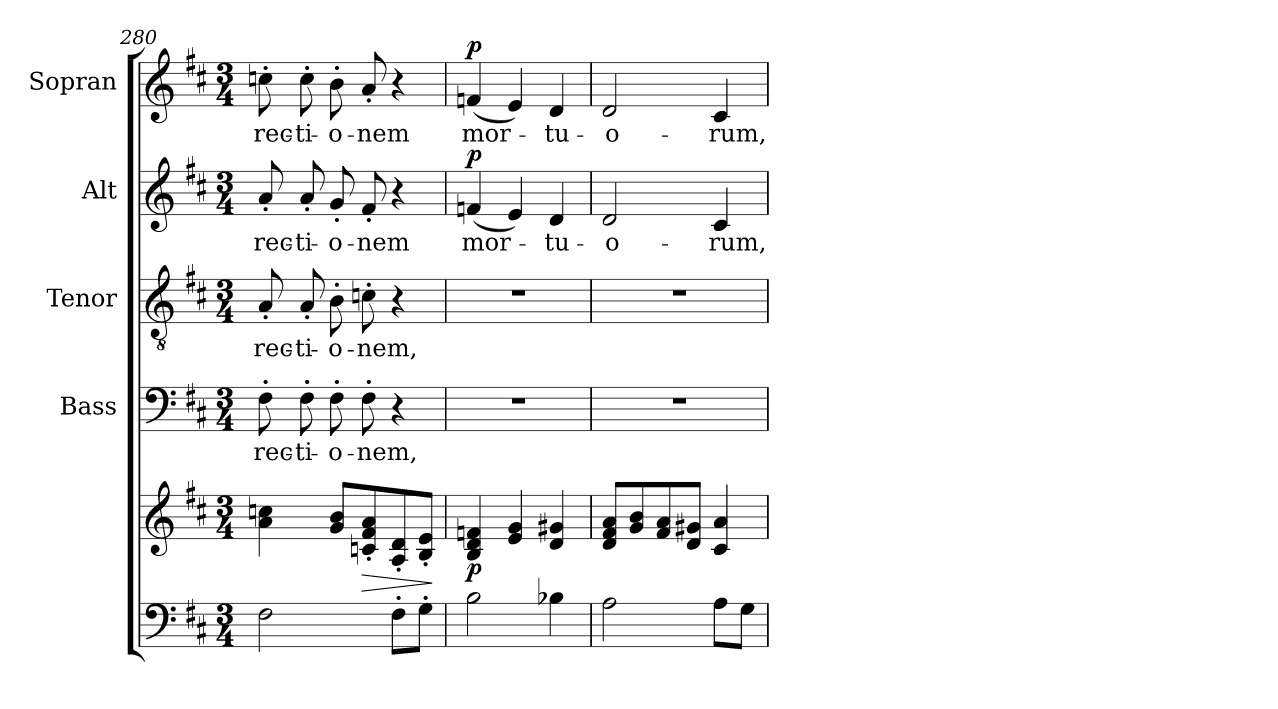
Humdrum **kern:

**kern	**kern	**dynam	**kern	**text	**kern	**text	**kern	**text	**dynam	**kern	**text	**dynam
*part5	*part5	*part5	*part4	*part4	*part3	*part3	*part2	*part2	*part2	*part1	*part1	*part1
*staff6	*staff5	*staff5/6	*staff4	*staff4	*staff3	*staff3	*staff2	*staff2	*staff2	*staff1	*staff1	*staff1
*	*	*	*I"Bass	*	*I"Tenor	*	*I"Alt	*	*	*I"Sopran	*	*
*	*	*	*I'B.	*	*I'T.	*	*I'A.	*	*	*I'S.	*	*
*clefF4	*clefG2	*	*clefF4	*	*clefGv2	*	*clefG2	*	*	*clefG2	*	*
*k[f#c#]	*k[f#c#]	*	*k[f#c#]	*	*k[f#c#]	*	*k[f#c#]	*	*	*k[f#c#]	*	*
*D:	*D:	*	*D:	*	*D:	*	*D:	*	*	*D:	*	*
*M3/4	*M3/4	*	*M3/4	*	*M3/4	*	*M3/4	*	*	*M3/4	*	*
=280	=280	=280	=280	=280	=280	=280	=280	=280	=280	=280	=280	=280
!	!	!	!	!LO:LY:b	!	!LO:LY:b	!	!LO:LY:b	!	!	!LO:LY:b	!
2F#\	4a\ 4ccn\	.	8F#'>\	-rec-	8A'</	-rec-	8a'</	-rec-	.	8ccn'>\	-rec-	.
!	!	!	!	!LO:LY:b	!	!LO:LY:b	!	!LO:LY:b	!	!	!LO:LY:b	!
.	.	.	8F#'>\	-ti-	8A'</	-ti-	8a'</	-ti-	.	8cc'>\	-ti-	.
!	!	!	!	!LO:LY:b	!	!LO:LY:b	!	!LO:LY:b	!	!	!LO:LY:b	!
.	8g/ 8b/L	.	8F#'>\	-o-	8B'>\	-o-	8g'</	-o-	.	8b'>\	-o-	.
!	!	!LO:HP:b	!	!LO:LY:b	!	!LO:LY:b	!	!LO:LY:b	!	!	!LO:LY:b	!
.	8cn/'< 8f#/'< 8a/'<	>	8F#'>\	-nem,	8cn'>\	-nem,	8f#'</	-nem	.	8a'</	-nem	.
8F#'>\L	8A/'< 8d/'<	.	4r	.	4r	.	4r	.	.	4r	.	.
8G'>\J	8B/'< 8e/'<J	.	.	.	.	.	.	.	.	.	.	.
.	.	]	.	.	.	.	.	.	.	.	.	.
=281	=281	=281	=281	=281	=281	=281	=281	=281	=281	=281	=281	=281
!	!	!LO:DY:b	!	!	!	!	!	!LO:LY:b	!LO:DY:a	!	!LO:LY:b	!LO:DY:a
2B\	4B/ 4d/ 4fn/	p	2.r	.	2.r	.	(<4fn/	mor-	p	(<4fn/	mor-	p
.	4e/ 4g/	.	.	.	.	.	4e/)	.	.	4e/)	.	.
!	!	!	!	!	!	!	!	!LO:LY:b	!	!	!LO:LY:b	!
4B-X\	4d/ 4g#X/	.	.	.	.	.	4d/	-tu-	.	4d/	-tu-	.
=282	=282	=282	=282	=282	=282	=282	=282	=282	=282	=282	=282	=282
!	!	!	!	!	!	!	!	!LO:LY:b	!	!	!LO:LY:b	!
2A\	8d/ 8f#/ 8a/L	.	2.r	.	2.r	.	2d/	-o-	.	2d/	-o-	.
.	8g/ 8b/	.	.	.	.	.	.	.	.	.	.	.
.	8f#/ 8a/	.	.	.	.	.	.	.	.	.	.	.
.	8d/ 8g#X/J	.	.	.	.	.	.	.	.	.	.	.
!	!	!	!	!	!	!	!	!LO:LY:b	!	!	!LO:LY:b	!
8A\L	4c#/ 4a/	.	.	.	.	.	4c#/	-rum,	.	4c#/	-rum,	.
8G\J	.	.	.	.	.	.	.	.	.	.	.	.
=	=	=	=	=	=	=	=	=	=	=	=	=
*-	*-	*-	*-	*-	*-	*-	*-	*-	*-	*-	*-	*-
